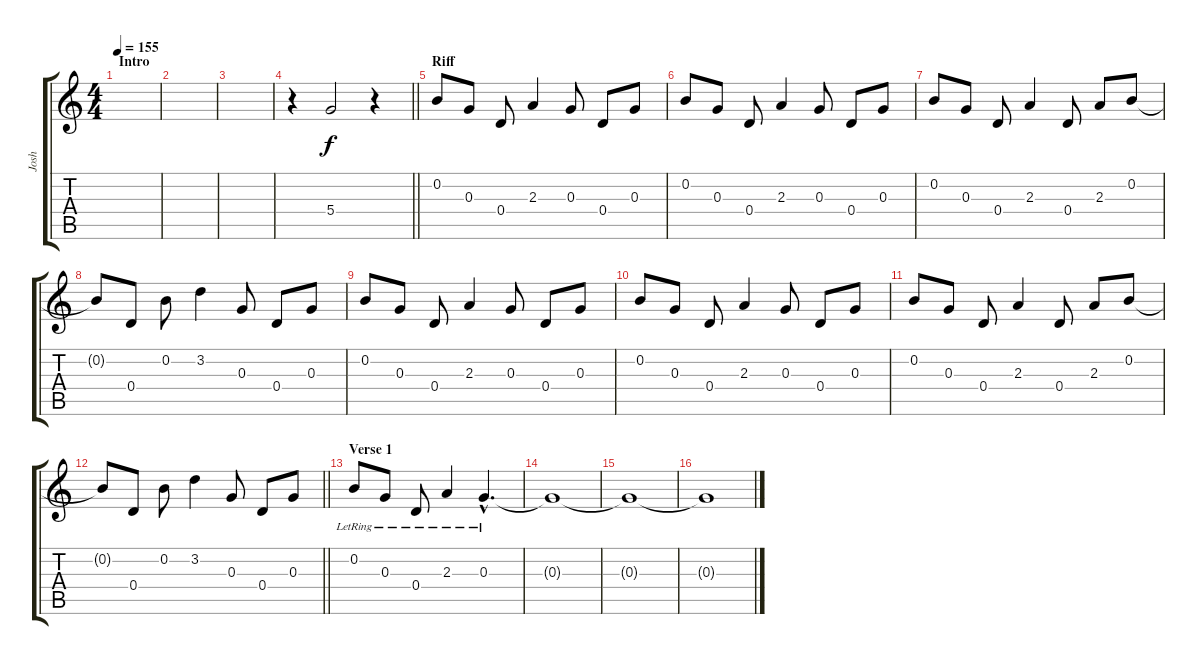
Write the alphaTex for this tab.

\track ("Josh" "Josh") {instrument acousticgrandpiano}
\staff {score tabs}
\tuning (E5 B4 G4 D4 A3 D3) {hide}
\ts (4 4)
\section ("" "Intro")
\tempo 155
\clef g2
\ks c
|
|
|
\barLineRight lightlight
r.4{instrument reversecymbal} 5.4.2 r.4{instrument acousticgrandpiano} |
\section ("" "Riff")
0.2.8 0.3.8 0.4.8 2.3.4 0.3.8 0.4.8 0.3.8 |
0.2.8 0.3.8 0.4.8 2.3.4 0.3.8 0.4.8 0.3.8 |
0.2.8 0.3.8 0.4.8 2.3.4 0.4.8 2.3.8 0.2.8 |
0.2{t}.8 0.4.8 0.2.8 3.2.4 0.3.8 0.4.8 0.3.8 |
0.2.8 0.3.8 0.4.8 2.3.4 0.3.8 0.4.8 0.3.8 |
0.2.8 0.3.8 0.4.8 2.3.4 0.3.8 0.4.8 0.3.8 |
0.2.8 0.3.8 0.4.8 2.3.4 0.4.8 2.3.8 0.2.8 |
\barLineRight lightlight
0.2{t}.8 0.4.8 0.2.8 3.2.4 0.3.8 0.4.8 0.3.8 |
\section ("" "Verse 1")
0.2{lr}.8 0.3{lr}.8 0.4{lr}.8 2.3{lr}.4 0.3{hac lr}.4{d volume 2} |
0.3{t}.1 |
0.3{t}.1 |
0.3{t}.1
